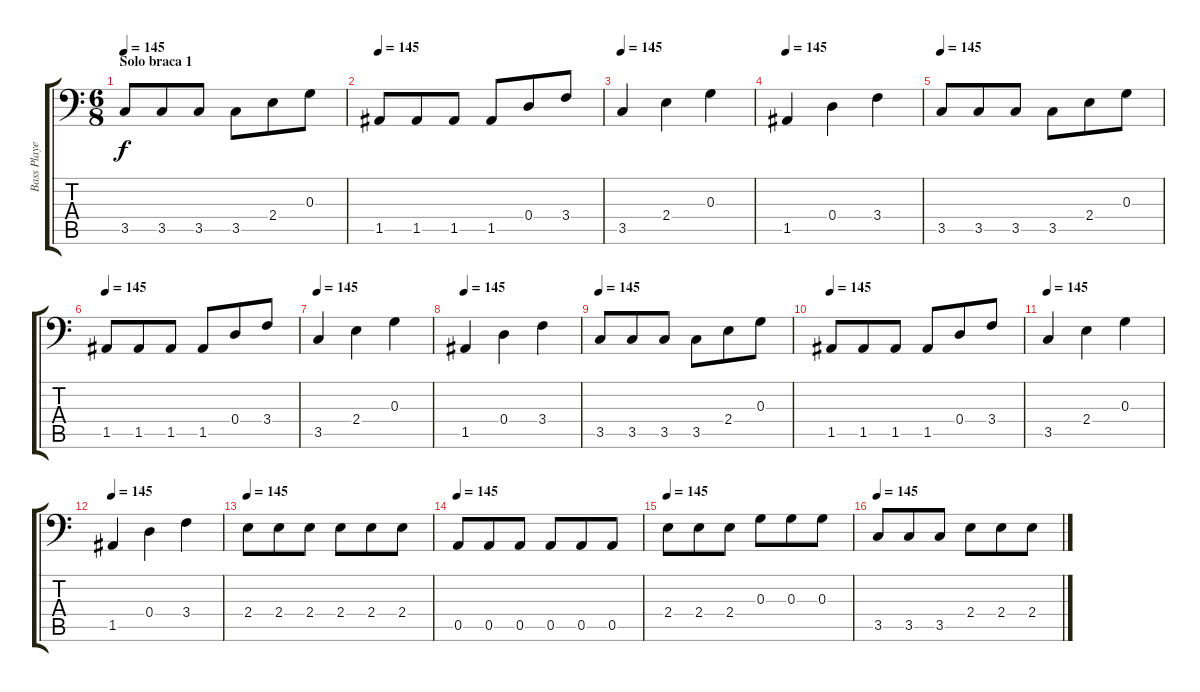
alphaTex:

\track ("Bass Player" "Bass Playe") {instrument electricbassfinger}
\staff {score tabs}
\tuning (E3 B2 G2 D2 A1 E1) {hide}
\ts (6 8)
\section ("" "Solo braca 1")
\tempo 145
\clef f4
\ks c
3.5.8{dy f} 3.5.8 3.5.8 3.5.8 2.4.8 0.3.8 |
\tempo 145
1.5.8 1.5.8 1.5.8 1.5.8 0.4.8 3.4.8 |
\tempo 145
3.5.4 2.4.4 0.3.4 |
\tempo 145
1.5.4 0.4.4 3.4.4 |
\tempo 145
3.5.8 3.5.8 3.5.8 3.5.8 2.4.8 0.3.8 |
\tempo 145
1.5.8 1.5.8 1.5.8 1.5.8 0.4.8 3.4.8 |
\tempo 145
3.5.4 2.4.4 0.3.4 |
\tempo 145
1.5.4 0.4.4 3.4.4 |
\tempo 145
3.5.8 3.5.8 3.5.8 3.5.8 2.4.8 0.3.8 |
\tempo 145
1.5.8 1.5.8 1.5.8 1.5.8 0.4.8 3.4.8 |
\tempo 145
3.5.4 2.4.4 0.3.4 |
\tempo 145
1.5.4 0.4.4 3.4.4 |
\tempo 145
2.4.8 2.4.8 2.4.8 2.4.8 2.4.8 2.4.8 |
\tempo 145
0.5.8 0.5.8 0.5.8 0.5.8 0.5.8 0.5.8 |
\tempo 145
2.4.8 2.4.8 2.4.8 0.3.8 0.3.8 0.3.8 |
\tempo 145
3.5.8 3.5.8 3.5.8 2.4.8 2.4.8 2.4.8
